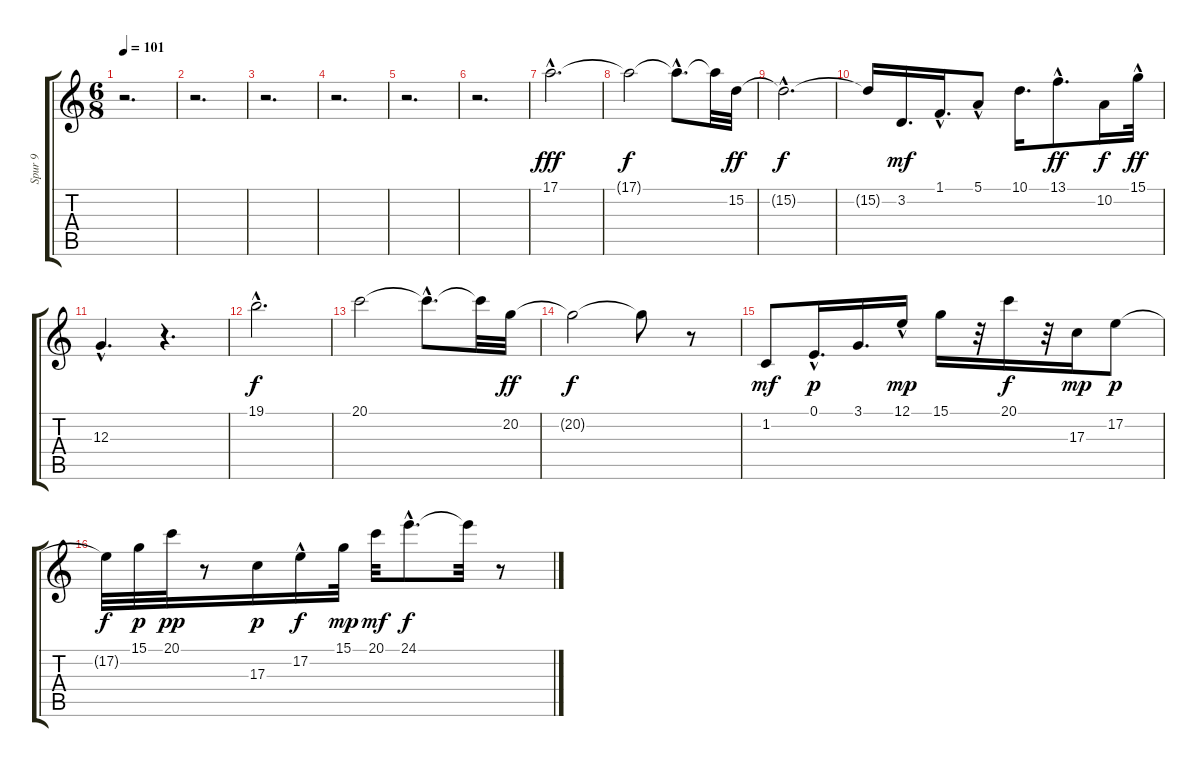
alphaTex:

\track ("Spur 9" "Spur 9") {instrument vibraphone}
\staff {score tabs}
\tuning (E4 B3 G3 D3 A2 E2) {hide}
\ts (6 8)
\tempo 101
\clef g2
\ks c
r.2{d dy mf} |
r.2{d} |
r.2{d} |
r.2{d} |
r.2{d} |
r.2{d} |
17.1{hac}.2{d dy fff} |
17.1{t}.2{dy f} 17.1{hac t}.8{d} 17.1{t}.32 15.2.32{dy ff} |
15.2{hac t}.2{d dy f} |
15.2{t}.16 3.2.16{d dy mf} 1.1{hac}.16{d} 5.1{hac}.8 10.1.16{d} 13.1{hac}.8{d dy ff} 10.2.16{dy f} 15.1{hac}.32{dy ff} |
12.3{hac}.4{d} r.4{d} |
19.1{hac}.2{d dy f} |
20.1.2 20.1{hac t}.8{d} 20.1{t}.32 20.2.32{dy ff} |
20.2{t}.2{dy f} 20.2{t}.8 r.8 |
1.2.8{dy mf} 0.1{hac}.16{d dy p} 3.1.16{d} 12.1{hac}.16{dy mp} 15.1.16 r.32 20.1.16{dy f} r.32 17.3.16{dy mp} 17.2.8{dy p} |
17.2{t}.32{dy f} 15.1.32{dy p} 20.1.32{dy pp} r.8 17.3.16{dy p} 17.2{hac}.16{dy f} 15.1.32{dy mp} 20.1.32{dy mf} 24.1{hac}.8{d dy f} 24.1{t}.32 r.8
